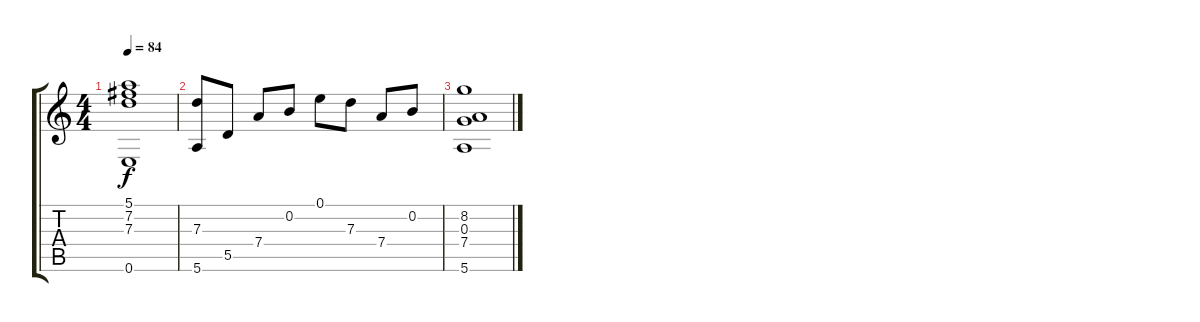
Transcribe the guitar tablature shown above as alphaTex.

\track "" {instrument acousticguitarnylon}
\staff {score tabs}
\tuning (E4 B3 G3 D3 A2 E2) {hide}
\ts (4 4)
\tempo 84
\clef g2
\ks c
(5.1 7.2 7.3 0.6).1{dy f} |
(7.3 5.6).8 5.5.8 7.4.8 0.2.8 0.1.8 7.3.8 7.4.8 0.2.8 |
(8.2 0.3 7.4 5.6).1
